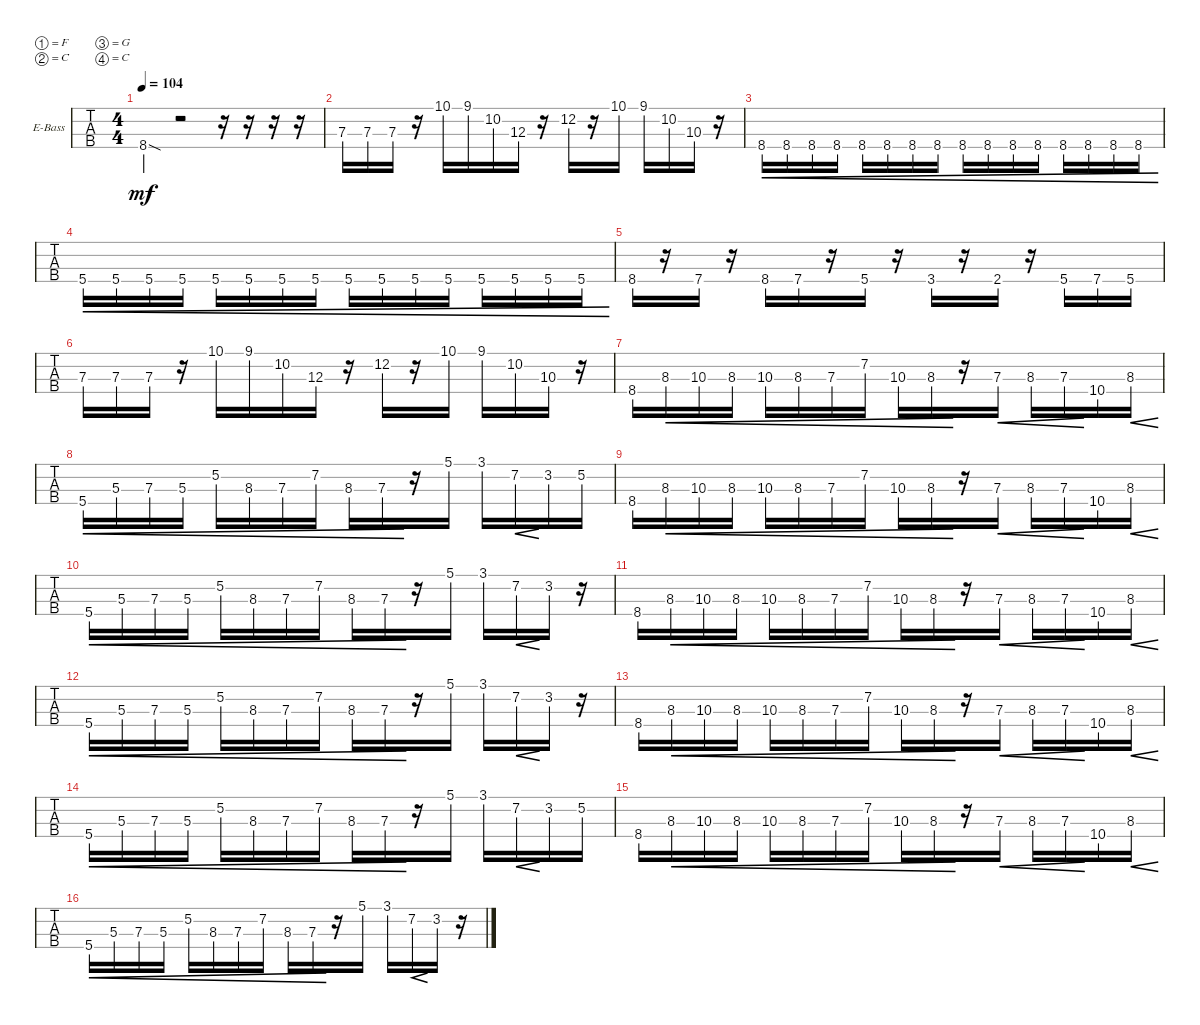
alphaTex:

\defaultSystemsLayout 4
\bracketExtendMode groupsimilarinstruments
\firstSystemTrackNameOrientation horizontal
\otherSystemsTrackNameOrientation horizontal
\track ("Electric Bass" "E-Bass") {instrument electricbassfinger}
\staff {tabs}
\tuning (F2 C2 G1 C1)
\ts (4 4)
\tempo 104
\clef f4
\ks c
8.4{sod}.4{dy mf} r.2 r.16 r.16 r.16 r.16 |
7.3.16 7.3.16 7.3.16 r.16 10.1.16 9.1.16 10.2.16 12.3.16 r.16 12.2.16 r.16 10.1.16 9.1.16 10.2.16 10.3.16 r.16 |
8.4.16{cre} 8.4.16{cre} 8.4.16{cre} 8.4.16{cre} 8.4.16{cre} 8.4.16{cre} 8.4.16{cre} 8.4.16{cre} 8.4.16{cre} 8.4.16{cre} 8.4.16{cre} 8.4.16{cre} 8.4.16{cre} 8.4.16{cre} 8.4.16{cre} 8.4.16{cre} |
5.4.16{cre} 5.4.16{cre} 5.4.16{cre} 5.4.16{cre} 5.4.16{cre} 5.4.16{cre} 5.4.16{cre} 5.4.16{cre} 5.4.16{cre} 5.4.16{cre} 5.4.16{cre} 5.4.16{cre} 5.4.16{cre} 5.4.16{cre} 5.4.16{cre} 5.4.16{cre} |
8.4.16 r.16 7.4.16 r.16 8.4.16 7.4.16 r.16 5.4.16 r.16 3.4.16 r.16 2.4.16 r.16 5.4.16 7.4.16 5.4.16 |
7.3.16 7.3.16 7.3.16 r.16 10.1.16 9.1.16 10.2.16 12.3.16 r.16 12.2.16 r.16 10.1.16 9.1.16 10.2.16 10.3.16 r.16 |
8.4.16 8.3.16{cre} 10.3.16{cre} 8.3.16{cre} 10.3.16{cre} 8.3.16{cre} 7.3.16{cre} 7.2.16{cre} 10.3.16{cre} 8.3.16{cre} r.16 7.3.16{cre} 8.3.16{cre} 7.3.16{cre} 10.4.16 8.3.16{cre} |
5.4.16{cre} 5.3.16{cre} 7.3.16{cre} 5.3.16{cre} 5.2.16{cre} 8.3.16{cre} 7.3.16{cre} 7.2.16{cre} 8.3.16{cre} 7.3.16{cre} r.16 5.1.16 3.1.16 7.2.16{cre} 3.2.16 5.2.16 |
8.4.16 8.3.16{cre} 10.3.16{cre} 8.3.16{cre} 10.3.16{cre} 8.3.16{cre} 7.3.16{cre} 7.2.16{cre} 10.3.16{cre} 8.3.16{cre} r.16 7.3.16{cre} 8.3.16{cre} 7.3.16{cre} 10.4.16 8.3.16{cre} |
5.4.16{cre} 5.3.16{cre} 7.3.16{cre} 5.3.16{cre} 5.2.16{cre} 8.3.16{cre} 7.3.16{cre} 7.2.16{cre} 8.3.16{cre} 7.3.16{cre} r.16 5.1.16 3.1.16 7.2.16{cre} 3.2.16 r.16 |
8.4.16 8.3.16{cre} 10.3.16{cre} 8.3.16{cre} 10.3.16{cre} 8.3.16{cre} 7.3.16{cre} 7.2.16{cre} 10.3.16{cre} 8.3.16{cre} r.16 7.3.16{cre} 8.3.16{cre} 7.3.16{cre} 10.4.16 8.3.16{cre} |
5.4.16{cre} 5.3.16{cre} 7.3.16{cre} 5.3.16{cre} 5.2.16{cre} 8.3.16{cre} 7.3.16{cre} 7.2.16{cre} 8.3.16{cre} 7.3.16{cre} r.16 5.1.16 3.1.16 7.2.16{cre} 3.2.16 r.16 |
8.4.16 8.3.16{cre} 10.3.16{cre} 8.3.16{cre} 10.3.16{cre} 8.3.16{cre} 7.3.16{cre} 7.2.16{cre} 10.3.16{cre} 8.3.16{cre} r.16 7.3.16{cre} 8.3.16{cre} 7.3.16{cre} 10.4.16 8.3.16{cre} |
5.4.16{cre} 5.3.16{cre} 7.3.16{cre} 5.3.16{cre} 5.2.16{cre} 8.3.16{cre} 7.3.16{cre} 7.2.16{cre} 8.3.16{cre} 7.3.16{cre} r.16 5.1.16 3.1.16 7.2.16{cre} 3.2.16 5.2.16 |
8.4.16 8.3.16{cre} 10.3.16{cre} 8.3.16{cre} 10.3.16{cre} 8.3.16{cre} 7.3.16{cre} 7.2.16{cre} 10.3.16{cre} 8.3.16{cre} r.16 7.3.16{cre} 8.3.16{cre} 7.3.16{cre} 10.4.16 8.3.16{cre} |
5.4.16{cre} 5.3.16{cre} 7.3.16{cre} 5.3.16{cre} 5.2.16{cre} 8.3.16{cre} 7.3.16{cre} 7.2.16{cre} 8.3.16{cre} 7.3.16{cre} r.16 5.1.16 3.1.16 7.2.16{cre} 3.2.16 r.16
